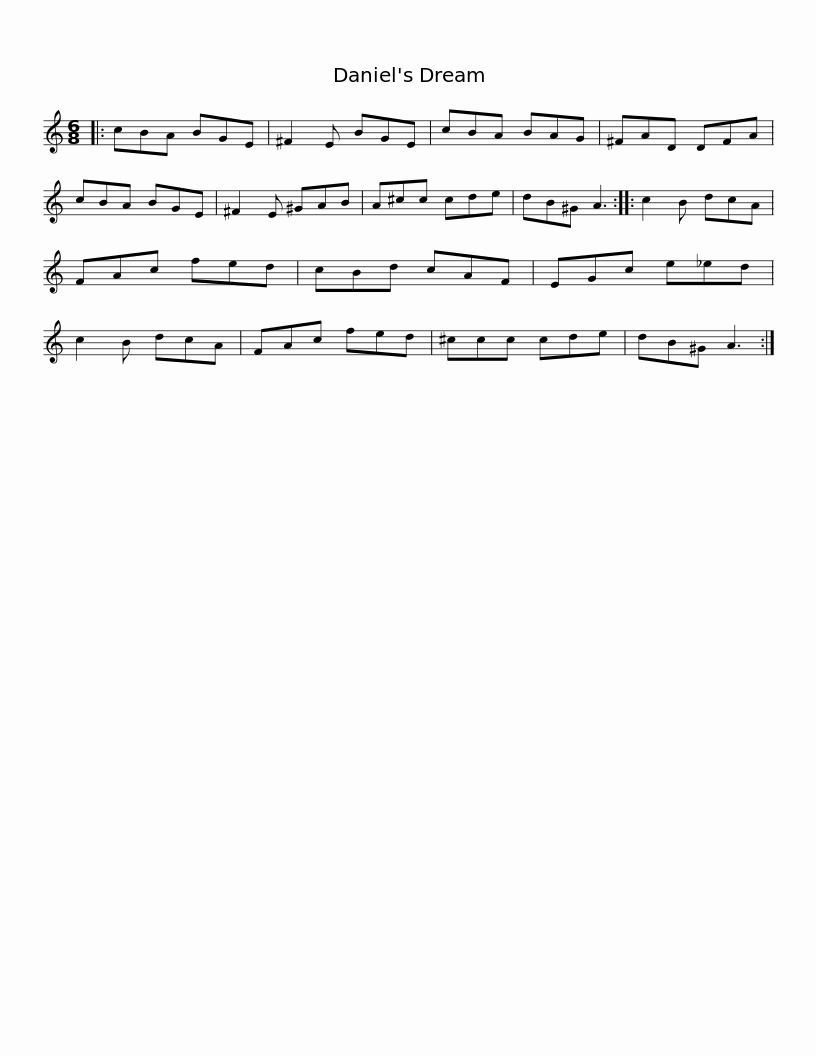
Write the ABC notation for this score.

X:1
L:1/8
M:6/8
I:linebreak $
K:C
V:1 treble
V:1
|: cBA BGE | ^F2 E BGE | cBA BAG | ^FAD DFA | cBA BGE | %5
 ^F2 E ^GAB | A^cc cde |$ dB^G A3 :: c2 B dcA | FAc fed | %10
 cBd cAF | EGc e_ed | c2 B dcA | FAc fed |$ ^ccc cde | %15
 dB^G A3 :| %16
